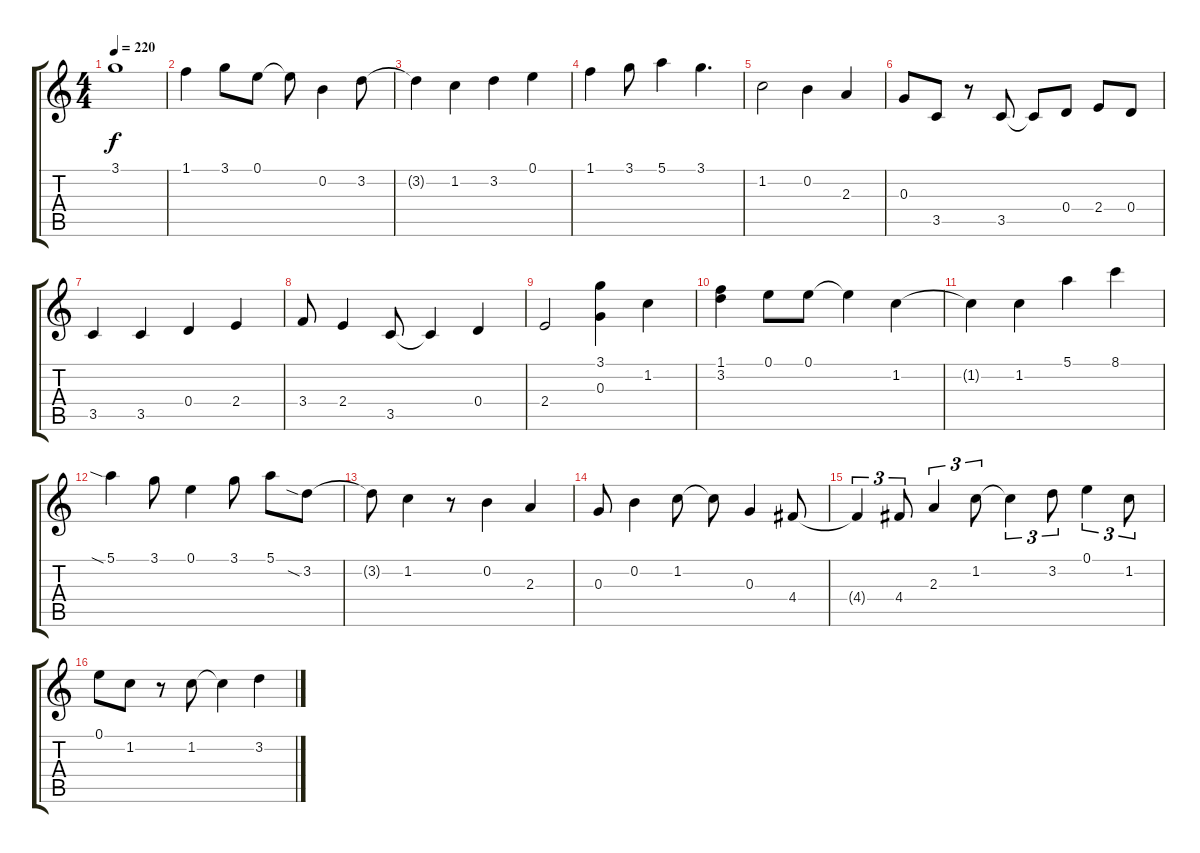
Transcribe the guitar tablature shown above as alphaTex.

\track "" {instrument acousticguitarsteel}
\staff {score tabs}
\tuning (E4 B3 G3 D3 A2 E2) {hide}
\ts (4 4)
\tempo 220
\clef g2
\ks c
3.1{t}.1{dy f} |
1.1.4 3.1.8 0.1.8 0.1{t}.8 0.2.4 3.2.8 |
3.2{t}.4 1.2.4 3.2.4 0.1.4 |
1.1.4 3.1.8 5.1.4 3.1.4{d} |
1.2.2 0.2.4 2.3.4 |
0.3.8 3.5.8 r.8 3.5.8 3.5{t}.8 0.4.8 2.4.8 0.4.8 |
3.5.4 3.5.4 0.4.4 2.4.4 |
3.4.8 2.4.4 3.5.8 3.5{t}.4 0.4.4 |
2.4.2 (3.1 0.3).4 1.2.4 |
(1.1 3.2).4 0.1.8 0.1.8 0.1{t}.4 1.2.4 |
1.2{t}.4 1.2.4 5.1.4 8.1.4 |
5.1{sia}.4 3.1.8 0.1.4 3.1.8 5.1.8 3.2{sia}.8 |
3.2{t}.8 1.2.4 r.8 0.2.4 2.3.4 |
0.3.8 0.2.4 1.2.8 1.2{t}.8 0.3.4 4.4.8 |
4.4{t}.4{tu (3 2)} 4.4.8{tu (3 2)} 2.3.4{tu (3 2)} 1.2.8{tu (3 2)} 1.2{t}.4{tu (3 2)} 3.2.8{tu (3 2)} 0.1.4{tu (3 2)} 1.2.8{tu (3 2)} |
0.1.8 1.2.8 r.8 1.2.8 1.2{t}.4 3.2.4
